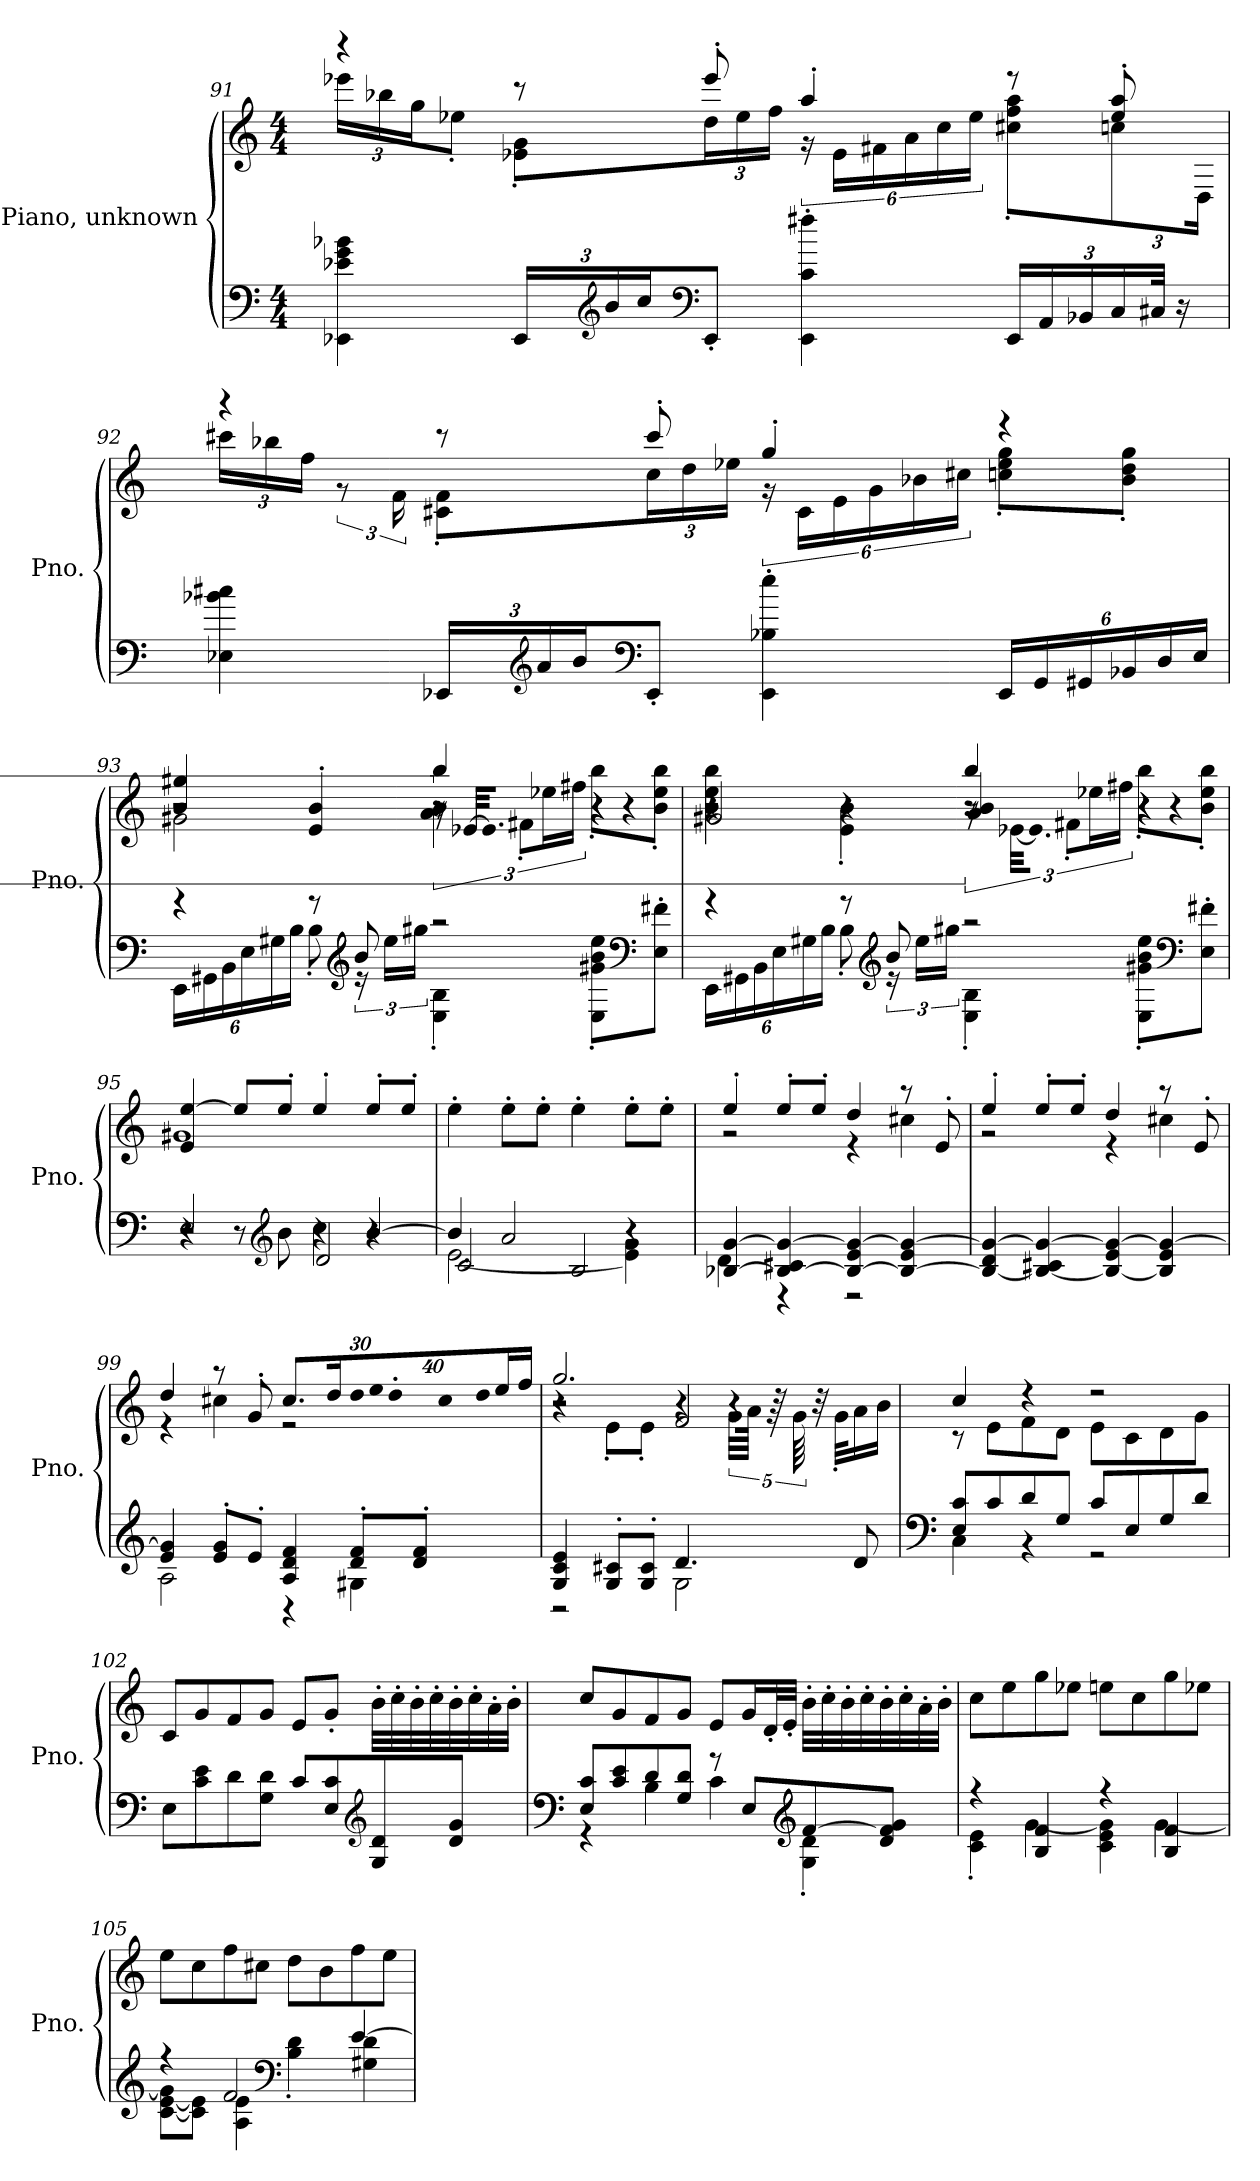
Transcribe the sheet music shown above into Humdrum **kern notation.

**kern	**kern
*part1	*part1
*staff2	*staff1
*I"Piano, unknown	*
*I'Pno.	*
!!LO:LB:g=z
*clefF4	*clefG2
*k[]	*k[]
*M4/4	*M4/4
=91	=91
*	*^
*	*	*Xbrackettup
4EE-X\ 4e-X\ 4g\ 4b-X\	4r	24eee-X\LL
.	.	24bb-X\
.	.	24gg\J
.	.	8ee-X'\J
*Xbrackettup	*	*
24EE-/LL	8r	8e-X\' 8g\'L
*clefG2	*	*
24b-/	.	.
24cc/J	.	.
*clefF4	*	*
8EE-'/J	8eee-'/	24dd\L
.	.	24ee-\
.	.	24ff\JJ
*	*	*brackettup
4EE-\' 4c\' 4ff#X\'	4aa'/	24r
.	.	24e-\LL
.	.	24f#X\
*	*	*Xbrackettup
.	.	24a\
.	.	24cc\
.	.	24ee-\JJ
24EE-/LL	8r	8cc#X\' 8ff\' 8aa\'L
24AA/	.	.
24BB-X/	.	.
24C/	8ee-/' 8aa/'	12ccn\
48C#X/JJk	.	.
16r	.	.
.	.	24D\Jk
!!LO:PB:g=z	!!
=92	=92	=92
4E-X\ 4b-X\ 4cc#X\	4r	24ccc#X\LL
.	.	24bb-X\
.	.	24ff\JJ
*	*	*brackettup
.	.	12r
.	.	24f\
24EE-X/LL	8r	8c#X\' 8f\'L
*clefG2	*	*
24a/	.	.
24b-/J	.	.
*clefF4	*	*
*	*	*Xbrackettup
8EE-'/J	8ccc#'/	24cc\L
.	.	24dd\
.	.	24ee-X\JJ
*	*	*brackettup
4EE-\' 4B-X\' 4ee\'	4gg'/	24r
.	.	24c#\LL
.	.	24e\
*	*	*Xbrackettup
.	.	24g\
.	.	24b-X\
.	.	24cc#X\JJ
24EE-/LL	4r	8ccn\' 8ee-\' 8gg\'L
24GG/	.	.
24GG#X/	.	.
24BB-X/	.	8b-\' 8dd\' 8gg\'J
24D/	.	.
24E-/JJ	.	.
!!LO:LB:g=z
=93	=93	=93
*^	*^	*^
4r	24EE\LL	2r	2g#X\	4b/ 4gg#X/	2r
.	24GG#X\	.	.	.	.
.	24BB\	.	.	.	.
.	24E\	.	.	.	.
.	24G#X\	.	.	.	.
.	24B\JJ	.	.	.	.
8r	8B'\	.	.	4e/' 4b/'	.
*clefG2	*	*	*	*	*
*	*brackettup	*	*	*	*
8b/	24r	.	.	.	.
.	24ee\LL	.	.	.	.
.	24gg#X\JJ	.	.	.	.
*	*	*	*brackettup	*	*
2r	4E\' 4B\'	4bb/	12r	24r	4a\ 4b\
.	.	.	.	[48e-X/KKL	.
.	.	.	.	8.e-/J]	.
.	.	.	12f#X'\L	.	.
.	.	.	24ee-X\L	.	.
.	.	.	24ff#X\JJ	.	.
.	8E\' 8g#X\' 8b\' 8ee\'L	4r	8bb'\L	4r	4r
*clefF4	*	*	*	*	*
.	8E\' 8f#X\'J	.	8b\' 8ee-\' 8bb\'J	.	.
!!LO:LB:g=z	!!	!!	!!
=94	=94	=94	=94	=94	=94
*	*Xbrackettup	*	*	*	*
4r	24EE\LL	2r	4b\ 4ee\ 4bb\	2g#X/	4r
.	24GG#X\	.	.	.	.
.	24BB\	.	.	.	.
.	24E\	.	.	.	.
.	24G#X\	.	.	.	.
.	24B\JJ	.	.	.	.
8r	8B'\	.	4r	.	4e\' 4b\'
*clefG2	*	*	*	*	*
*	*brackettup	*	*	*	*
8b/	24r	.	.	.	.
.	24ee\LL	.	.	.	.
.	24gg#X\JJ	.	.	.	.
2r	4E\' 4B\'	4bb/	12r	4a/ 4b/	24r
.	.	.	.	.	[48e-X\KKL
.	.	.	.	.	8.e-\J]
.	.	.	12f#X'\L	.	.
.	.	.	24ee-X\L	.	.
.	.	.	24ff#X\JJ	.	.
.	8E\' 8g#X\' 8b\' 8ee\'L	4r	8bb'\L	4r	4r
*clefF4	*	*	*	*	*
.	8E\' 8f#X\'J	.	8b\' 8ee-\' 8bb\'J	.	.
*	*	*	*v	*v	*v
=95	=95	=95	=95
*	*^	*	*
2r	4r	2E/	4e/ [4ee/	1g#X
.	8r	.	8ee/L]	.
*clefG2	*	*	*	*
.	8b\	.	8ee'/J	.
4r	4cc\	2d/	4ee'/	.
[4b/	4r	.	8ee'/L	.
.	.	.	8ee'/J	.
*	*	*	*v	*v
!!LO:LB:g=z
=96	=96	=96	=96
4b/]	[2.e\	2c/	4ee'\
2a/	.	.	8ee'\L
.	.	.	8ee'\J
.	.	2B/	4ee'\
4r	4e\] 4g\	.	8ee'\L
.	.	.	8ee'\J
*	*v	*v	*
=97	=97	=97
*	*	*^
[4B-X/ [4g/	4d\	4ee'/	2r
4B-/_ 4c#X/ 4g/_	4r	8ee'/L	.
.	.	8ee'/J	.
4B-/_ 4e/ 4g/_	2r	4dd/	4r
4B-/_ 4e/ 4g/_	.	8r	4cc#X\
.	.	8e'/	.
*v	*v	*	*
=98	=98	=98
4B-/_ 4d/ 4g/_	4ee'/	2r
4B-/_ 4c#X/ 4g/_	8ee'/L	.
.	8ee'/J	.
4B-/_ 4e/ 4g/_	4dd/	4r
4B-/] 4e/ 4g/_	8r	4cc#X\
.	8e'/	.
=99	=99	=99
*^	*	*
4e/ 4g/]	2A\	4dd/	4r
8e/' 8g/'L	.	8r	4cc#X\
8e'/J	.	8g'/	.
4A/ 4d/ 4f/	4r	8.cc#/L	2r
.	.	16dd/L	.
*	*	*Xbrackettup	*
!	!	!LO:N:vis=64	!
8d/' 8f/'L	4G#X\	960%17dd/KL	.
!	!	!LO:N:vis=32	!
.	.	640%23ee/	.
!	!	!LO:N:vis=64	!
.	.	960%17dd'/L	.
!	!	!LO:N:vis=64	!
.	.	960%17cc#/J	.
!	!	!LO:N:vis=32	!
.	.	640%23dd/J	.
8d/' 8f/'J	.	16ee/	.
.	.	16ff/JJ	.
!!LO:LB:g=z
=100	=100	=100	=100
*	*	*	*^
4G/ 4c/ 4e/	2r	2.gg/	4r	2r
8G/' 8c#X/'L	.	.	8e'\L	.
8G/' 8c#/'J	.	.	8e'\J	.
4.d/	2G\	.	4r	2f/
*	*	*	*brackettup	*
.	.	4r	40g\LLL	.
.	.	.	80a\JJJk	.
.	.	.	80r	.
.	.	.	80g\	.
.	.	.	32r	.
.	.	.	32g'\KLL	.
8d/	.	.	16a\	.
.	.	.	16b\JJ	.
*	*	*v	*v	*v
=101	=101	=101
*clefF4	*	*
*	*	*^
8E/ 8c/L	4C\	4cc/	8r
8c/	.	.	8e\L
8d/	4r	4r	8f\
8G/J	.	.	8d\J
8c/L	2r	2r	8e\L
8E/	.	.	8c\
8G/	.	.	8d\
8d/J	.	.	8g\J
*v	*v	*	*
*	*v	*v
=102	=102
8E\L	8c/L
8c\ 8e\	8g/
8d\	8f/
8G\ 8d\J	8g/J
8c/L	8e/L
8E/ 8c/	8g'/J
*clefG2	*
8G/ 8d/	32b'\LLL
.	32cc'\
.	32b'\
.	32cc'\
8d/ 8g/J	32b'\
.	32cc'\
.	32a'\
.	32b'\JJJ
!!LO:LB:g=z
=103	=103
*clefF4	*
*^	*
8E/ 8c/L	4r	8cc/L
8c/ 8e/	.	8g/
8d/	4B\	8f/
8G/ 8d/J	.	8g/J
8r	4c\	8e/L
8E/L	.	16g/L
.	.	32d'/L
.	.	32e'/JJJ
*clefG2	*	*
[8f/	4G\' 4d\'	32b'\LLL
.	.	32cc'\
.	.	32b'\
.	.	32cc'\
8d/ 8f/] 8g/J	.	32b'\
.	.	32cc'\
.	.	32a'\
.	.	32b'\JJJ
=104	=104	=104
4r	4c\' 4e\'	8cc\L
.	.	8ee\
4B/ 4f/	[4g\	8gg\
.	.	8ee-X\J
4r	4c\ 4e\ 4g\]	8een\L
.	.	8cc\
4B/ 4f/	[4g\	8gg\
.	.	8ee-X\J
=105	=105	=105
4r	[8c\ [8e\ 8g\]L	8ee\L
.	8c\] 8e\]J	8cc\
2f/	4A\ 4e\	8ff\
.	.	8cc#X\J
*clefF4	*	*
.	4B\' 4d\'	8dd\L
.	.	8b\
[4e/	4G#X\ 4d\	8ff\
.	.	8ee\J
*v	*v	*
=	=
*-	*-
